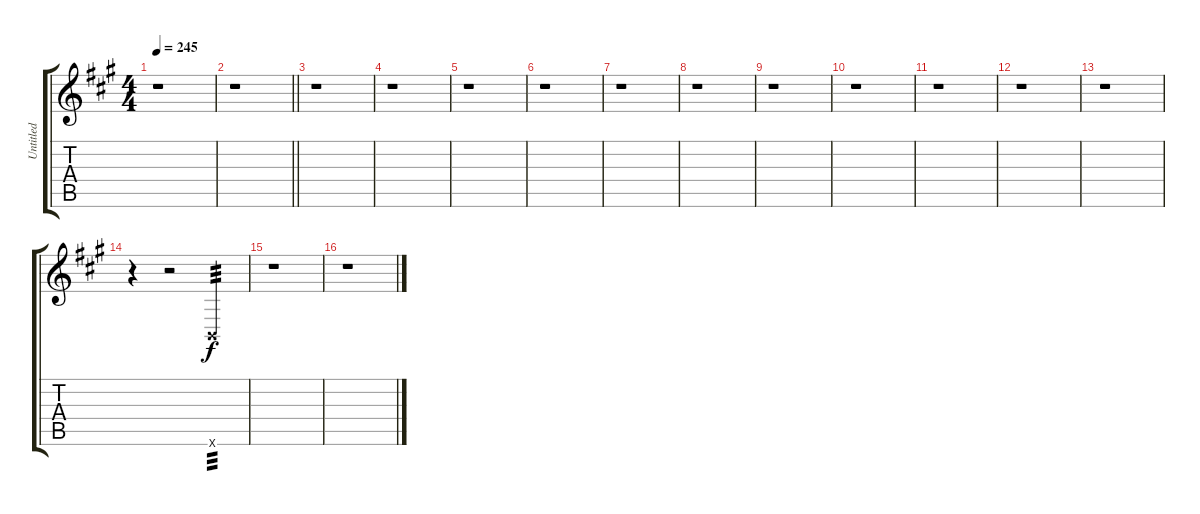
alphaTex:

\track ("Untitled" "Untitled") {instrument guitarfretnoise}
\staff {score tabs}
\tuning (E4 B3 G3 D3 A2 E2) {hide}
\ts (4 4)
\tempo 245
\clef g2
\ks a
r.1{dy f} |
\barLineRight lightlight
r.1 |
r.1 |
r.1 |
r.1 |
r.1 |
r.1 |
r.1 |
r.1 |
r.1 |
r.1 |
r.1 |
r.1 |
r.4 r.2 7.6{x}.4{tp 3} |
r.1 |
r.1
